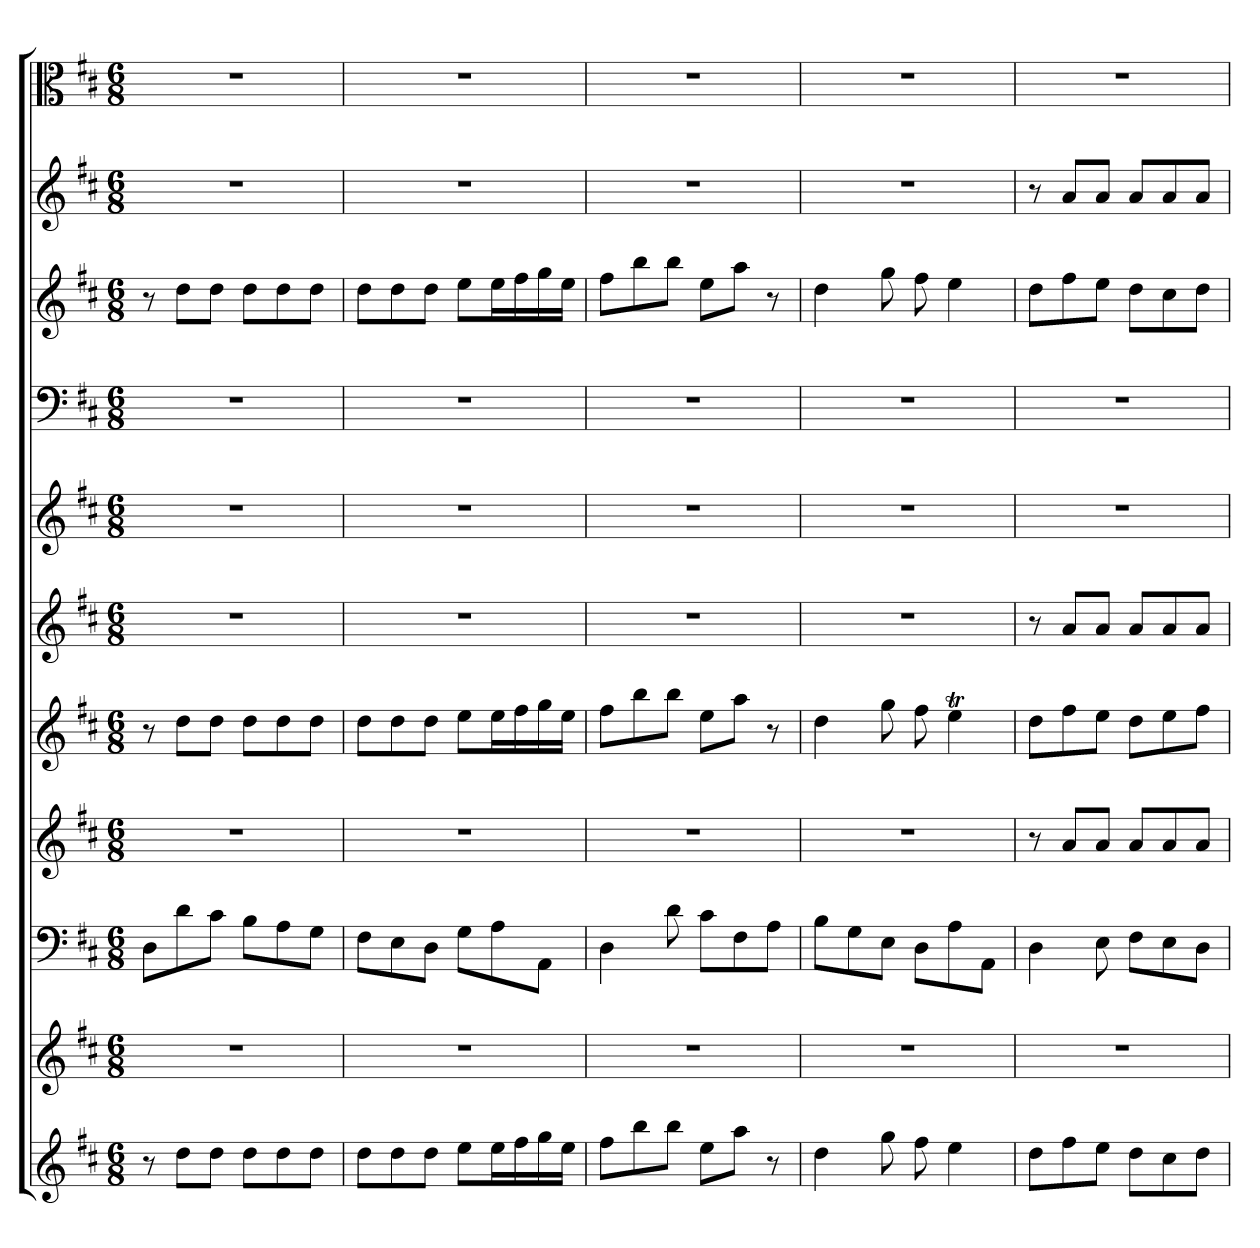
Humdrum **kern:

**kern	**kern	**kern	**kern	**kern	**kern	**kern	**kern	**kern	**kern	**kern
*part11	*part10	*part9	*part8	*part7	*part6	*part5	*part4	*part3	*part2	*part1
*staff11	*staff10	*staff9	*staff8	*staff7	*staff6	*staff5	*staff4	*staff3	*staff2	*staff1
*clefG2	*clefG2	*clefF4	*clefG2	*clefG2	*clefG2	*clefG2	*clefF4	*clefG2	*clefG2	*clefC3
*k[f#c#]	*k[f#c#]	*k[f#c#]	*k[f#c#]	*k[f#c#]	*k[f#c#]	*k[f#c#]	*k[f#c#]	*k[f#c#]	*k[f#c#]	*k[f#c#]
*D:	*D:	*D:	*D:	*D:	*D:	*D:	*D:	*D:	*D:	*D:
*M6/8	*M6/8	*M6/8	*M6/8	*M6/8	*M6/8	*M6/8	*M6/8	*M6/8	*M6/8	*M6/8
=1	=1	=1	=1	=1	=1	=1	=1	=1	=1	=1
8r	2.r	8D\L	2.r	8r	2.r	2.r	2.r	8r	2.r	2.r
8dd\L	.	8d\	.	8dd\L	.	.	.	8dd\L	.	.
8dd\J	.	8c#\J	.	8dd\J	.	.	.	8dd\J	.	.
8dd\L	.	8B\L	.	8dd\L	.	.	.	8dd\L	.	.
8dd\	.	8A\	.	8dd\	.	.	.	8dd\	.	.
8dd\J	.	8G\J	.	8dd\J	.	.	.	8dd\J	.	.
=2	=2	=2	=2	=2	=2	=2	=2	=2	=2	=2
8dd\L	2.r	8F#\L	2.r	8dd\L	2.r	2.r	2.r	8dd\L	2.r	2.r
8dd\	.	8E\	.	8dd\	.	.	.	8dd\	.	.
8dd\J	.	8D\J	.	8dd\J	.	.	.	8dd\J	.	.
8ee\L	.	8G\L	.	8ee\L	.	.	.	8ee\L	.	.
16ee\L	.	8A\	.	16ee\L	.	.	.	16ee\L	.	.
16ff#\	.	.	.	16ff#\	.	.	.	16ff#\	.	.
16gg\	.	8AA\J	.	16gg\	.	.	.	16gg\	.	.
16ee\JJ	.	.	.	16ee\JJ	.	.	.	16ee\JJ	.	.
=3	=3	=3	=3	=3	=3	=3	=3	=3	=3	=3
8ff#\L	2.r	4D\	2.r	8ff#\L	2.r	2.r	2.r	8ff#\L	2.r	2.r
8bb\	.	.	.	8bb\	.	.	.	8bb\	.	.
8bb\J	.	8d\	.	8bb\J	.	.	.	8bb\J	.	.
8ee\L	.	8c#\L	.	8ee\L	.	.	.	8ee\L	.	.
8aa\J	.	8F#\	.	8aa\J	.	.	.	8aa\J	.	.
8r	.	8A\J	.	8r	.	.	.	8r	.	.
=4	=4	=4	=4	=4	=4	=4	=4	=4	=4	=4
4dd\	2.r	8B\L	2.r	4dd\	2.r	2.r	2.r	4dd\	2.r	2.r
.	.	8G\	.	.	.	.	.	.	.	.
8gg\	.	8E\J	.	8gg\	.	.	.	8gg\	.	.
8ff#\	.	8D\L	.	8ff#\	.	.	.	8ff#\	.	.
4ee\	.	8A\	.	4eeT\	.	.	.	4ee\	.	.
.	.	8AA\J	.	.	.	.	.	.	.	.
=5	=5	=5	=5	=5	=5	=5	=5	=5	=5	=5
8dd\L	2.r	4D\	8r	8dd\L	8r	2.r	2.r	8dd\L	8r	2.r
8ff#\	.	.	8a/L	8ff#\	8a/L	.	.	8ff#\	8a/L	.
8ee\J	.	8E\	8a/J	8ee\J	8a/J	.	.	8ee\J	8a/J	.
8dd\L	.	8F#\L	8a/L	8dd\L	8a/L	.	.	8dd\L	8a/L	.
8cc#\	.	8E\	8a/	8ee\	8a/	.	.	8cc#\	8a/	.
8dd\J	.	8D\J	8a/J	8ff#\J	8a/J	.	.	8dd\J	8a/J	.
=	=	=	=	=	=	=	=	=	=	=
*-	*-	*-	*-	*-	*-	*-	*-	*-	*-	*-
